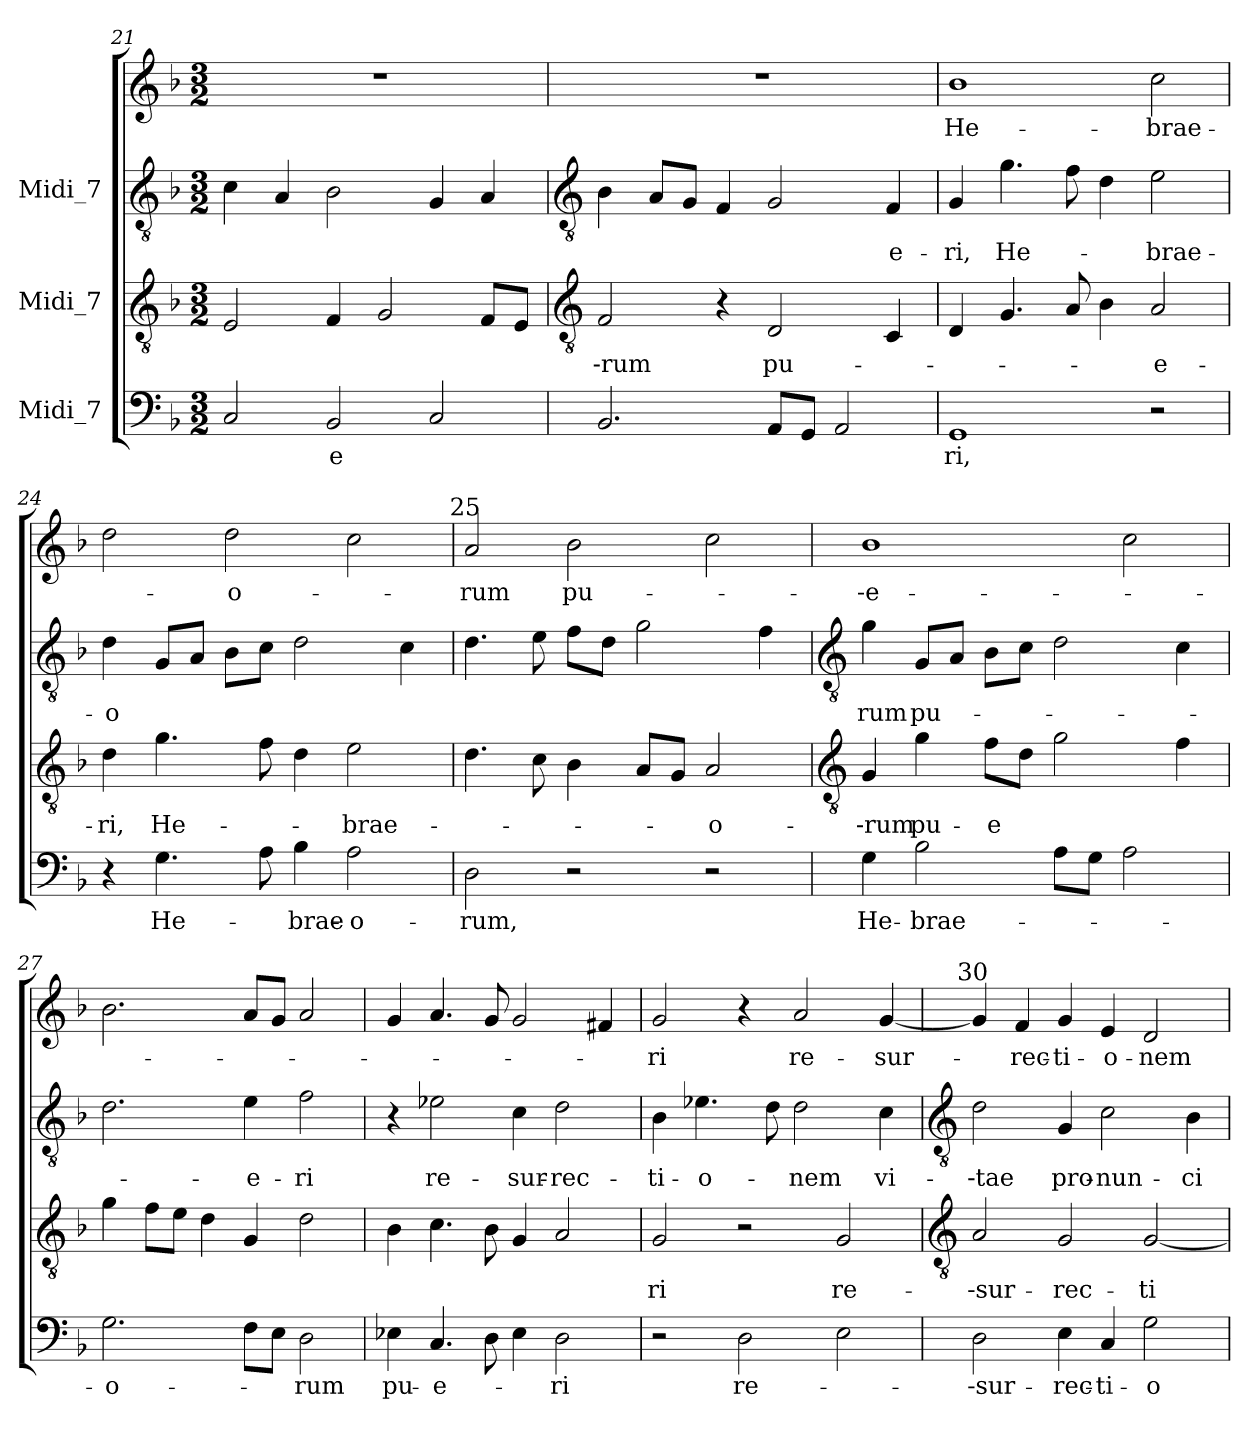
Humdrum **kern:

**kern	**text	**kern	**text	**kern	**text	**kern	**text
*part4	*part4	*part3	*part3	*part2	*part2	*part1	*part1
*staff4	*staff4	*staff3	*staff3	*staff2	*staff2	*staff1	*staff1
*I"Midi_7	*	*I"Midi_7	*	*I"Midi_7	*	*	*
*clefF4	*	*clefGv2	*	*clefGv2	*	*clefG2	*
*k[b-]	*	*k[b-]	*	*k[b-]	*	*k[b-]	*
*F:	*	*F:	*	*F:	*	*F:	*
*M3/2	*	*M3/2	*	*M3/2	*	*M3/2	*
=21	=21	=21	=21	=21	=21	=21	=21
2C	.	2E	.	4c	.	1.r	.
.	.	.	.	4A	.	.	.
!	!LO:LY:b	!	!	!	!	!	!
2BB-	-e	4F	.	2B-	.	.	.
.	.	2G	.	.	.	.	.
2C	.	.	.	4G	.	.	.
.	.	8FL	.	4A	.	.	.
.	.	8EJ	.	.	.	.	.
!!LO:LB:g=z
=22	=22	=22	=22	=22	=22	=22	=22
*	*	*clefGv2	*	*clefGv2	*	*	*
!	!	!	!LO:LY:b	!	!	!	!
2.BB-	.	2F	--rum	4B-	.	1.r	.
.	.	.	.	8AL	.	.	.
.	.	.	.	8GJ	.	.	.
.	.	4r	.	4F	.	.	.
!	!	!	!LO:LY:b	!	!	!	!
8AAL	.	2D	pu-	2G	.	.	.
8GGJ	.	.	.	.	.	.	.
2AA	.	.	.	.	.	.	.
!	!	!	!	!	!LO:LY:b	!	!
.	.	4C	.	4F	e-	.	.
=23	=23	=23	=23	=23	=23	=23	=23
!	!LO:LY:b	!	!	!	!LO:LY:b	!	!LO:LY:b
1GG	ri,	4D	.	4G	-ri,	1b-	He-
!	!	!	!	!	!LO:LY:b	!	!
.	.	4.G	.	4.g	He-	.	.
.	.	8A	.	8f	.	.	.
.	.	4B-	.	4d	.	.	.
!	!	!	!LO:LY:b	!	!LO:LY:b	!	!LO:LY:b
2r	.	2A	-e-	2e	-brae-	2cc	-brae-
=24	=24	=24	=24	=24	=24	=24	=24
!	!	!	!LO:LY:b	!	!LO:LY:b	!	!
4r	.	4d	-ri,	4d	-o	2dd	.
!	!LO:LY:b	!	!LO:LY:b	!	!	!	!
4.G	He-	4.g	He-	8GL	.	.	.
.	.	.	.	8AJ	.	.	.
!	!	!	!	!	!	!	!LO:LY:b
.	.	.	.	8B-L	.	2dd	-o-
8A	.	8f	.	8cJ	.	.	.
!	!LO:LY:b	!	!	!	!	!	!
4B-	-brae-	4d	.	2d	.	.	.
!	!LO:LY:b	!	!LO:LY:b	!	!	!	!
2A	-o-	2e	-brae-	.	.	2cc	.
.	.	.	.	4c	.	.	.
=25	=25	=25	=25	=25	=25	=25	=25
!	!	!	!	!	!	!LO:TX:a:cj:t=25	!
!	!LO:LY:b	!	!	!	!	!	!LO:LY:b
2D	-rum,	4.d	.	4.d	.	2a	-rum
.	.	8c	.	8e	.	.	.
!	!	!	!	!	!	!	!LO:LY:b
2r	.	4B-	.	8fL	.	2b-	pu-
.	.	.	.	8dJ	.	.	.
.	.	8AL	.	2g	.	.	.
.	.	8GJ	.	.	.	.	.
!	!	!	!LO:LY:b	!	!	!	!
2r	.	2A	-o-	.	.	2cc	.
.	.	.	.	4f	.	.	.
!!LO:LB:g=z
=26	=26	=26	=26	=26	=26	=26	=26
*	*	*clefGv2	*	*clefGv2	*	*	*
!	!LO:LY:b	!	!LO:LY:b	!	!LO:LY:b	!	!LO:LY:b
4G	He-	4G	--rum	4g	-rum	1b-	--e-
!	!LO:LY:b	!	!LO:LY:b	!	!LO:LY:b	!	!
2B-	-brae-	4g	pu-	8GL	pu-	.	.
.	.	.	.	8AJ	.	.	.
!	!	!	!LO:LY:b	!	!	!	!
.	.	8fL	-e	8B-L	.	.	.
.	.	8dJ	.	8cJ	.	.	.
8AL	.	2g	.	2d	.	.	.
8GJ	.	.	.	.	.	.	.
2A	.	.	.	.	.	2cc	.
.	.	4f	.	4c	.	.	.
=27	=27	=27	=27	=27	=27	=27	=27
!	!LO:LY:b	!	!	!	!	!	!
2.G	-o-	4g	.	2.d	.	2.b-	.
.	.	8fL	.	.	.	.	.
.	.	8eJ	.	.	.	.	.
.	.	4d	.	.	.	.	.
!	!	!	!	!	!LO:LY:b	!	!
8FL	.	4G	.	4e	-e-	8aL	.
8EJ	.	.	.	.	.	8gJ	.
!	!LO:LY:b	!	!	!	!LO:LY:b	!	!
2D	-rum	2d	.	2f	-ri	2a	.
=28	=28	=28	=28	=28	=28	=28	=28
!	!LO:LY:b	!	!	!	!	!	!
4E-X	pu-	4B-	.	4r	.	4g	.
!	!LO:LY:b	!	!	!	!LO:LY:b	!	!
4.C	-e-	4.c	.	2e-X	re-	4.a	.
8D	.	8B-	.	.	.	8g	.
!	!	!	!	!	!LO:LY:b	!	!
4E-	.	4G	.	4c	-sur-	2g	.
!	!LO:LY:b	!	!	!	!LO:LY:b	!	!
2D	-ri	2A	.	2d	-rec-	.	.
.	.	.	.	.	.	4f#	.
=29	=29	=29	=29	=29	=29	=29	=29
!	!	!	!LO:LY:b	!	!LO:LY:b	!	!LO:LY:b
2r	.	2G	ri	4B-	-ti-	2g	-ri
!	!	!	!	!	!LO:LY:b	!	!
.	.	.	.	4.e-	-o-	.	.
!	!LO:LY:b	!	!	!	!	!	!
2D	re-	2r	.	.	.	4r	.
.	.	.	.	8d	.	.	.
!	!	!	!	!	!LO:LY:b	!	!LO:LY:b
.	.	.	.	2d	-nem	2a	re-
!	!	!	!LO:LY:b	!	!	!	!
2E	.	2G	re-	.	.	.	.
!	!	!	!	!	!LO:LY:b	!	!LO:LY:b
.	.	.	.	4c	vi-	[4g	-sur-
!!LO:LB:g=z
=30	=30	=30	=30	=30	=30	=30	=30
*	*	*clefGv2	*	*clefGv2	*	*	*
!	!	!	!	!	!	!LO:TX:a:cj:t=30	!
!	!LO:LY:b	!	!LO:LY:b	!	!LO:LY:b	!	!
2D	--sur-	2A	--sur-	2d	--tae	4g]	.
!	!	!	!	!	!	!	!LO:LY:b
.	.	.	.	.	.	4f	-rec-
!	!LO:LY:b	!	!LO:LY:b	!	!LO:LY:b	!	!LO:LY:b
4E	-rec-	2G	-rec-	4G	pro-	4g	-ti-
!	!LO:LY:b	!	!	!	!LO:LY:b	!	!LO:LY:b
4C	-ti-	.	.	2c	-nun-	4e	-o-
!	!LO:LY:b	!	!LO:LY:b	!	!	!	!LO:LY:b
2G	-o-	[2G	-ti-	.	.	2d	-nem
!	!	!	!	!	!LO:LY:b	!	!
.	.	.	.	4B-	-ci-	.	.
=	=	=	=	=	=	=	=
*-	*-	*-	*-	*-	*-	*-	*-
